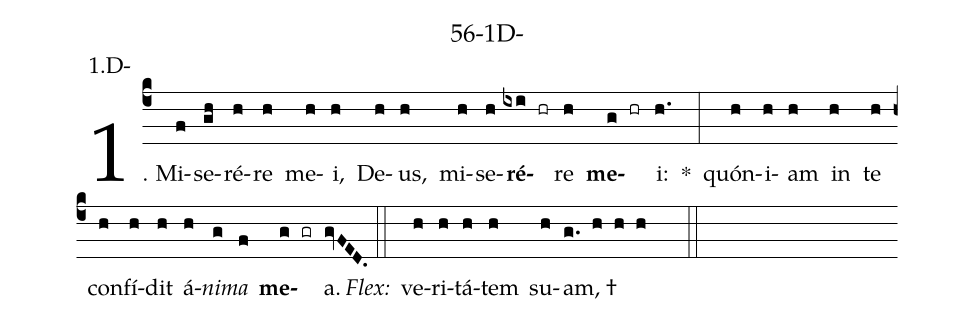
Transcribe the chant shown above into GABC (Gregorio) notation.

name: 56-1D-;
annotation: 1.D-;
%%
(c4)1. Mi(f)se(gh)ré(h)re(h) me(h)i,(h) De(h)us,(h) mi(h)se(h)<b>ré</b>(ixi hr)re(h) <b>me</b>(g hr)i:(h.) *(:) quón(h)i(h)am(h) in(h) te(h) con(h)fí(h)dit(h) á(h)<i>ni</i>(g)<i>ma</i>(f) <b>me</b>(g gr)a.(gvFED.) (::)
<i>Flex:</i>()  ve(h)ri(h)tá(h)tem(h) su(h)am, †(g. h h h  ::)
